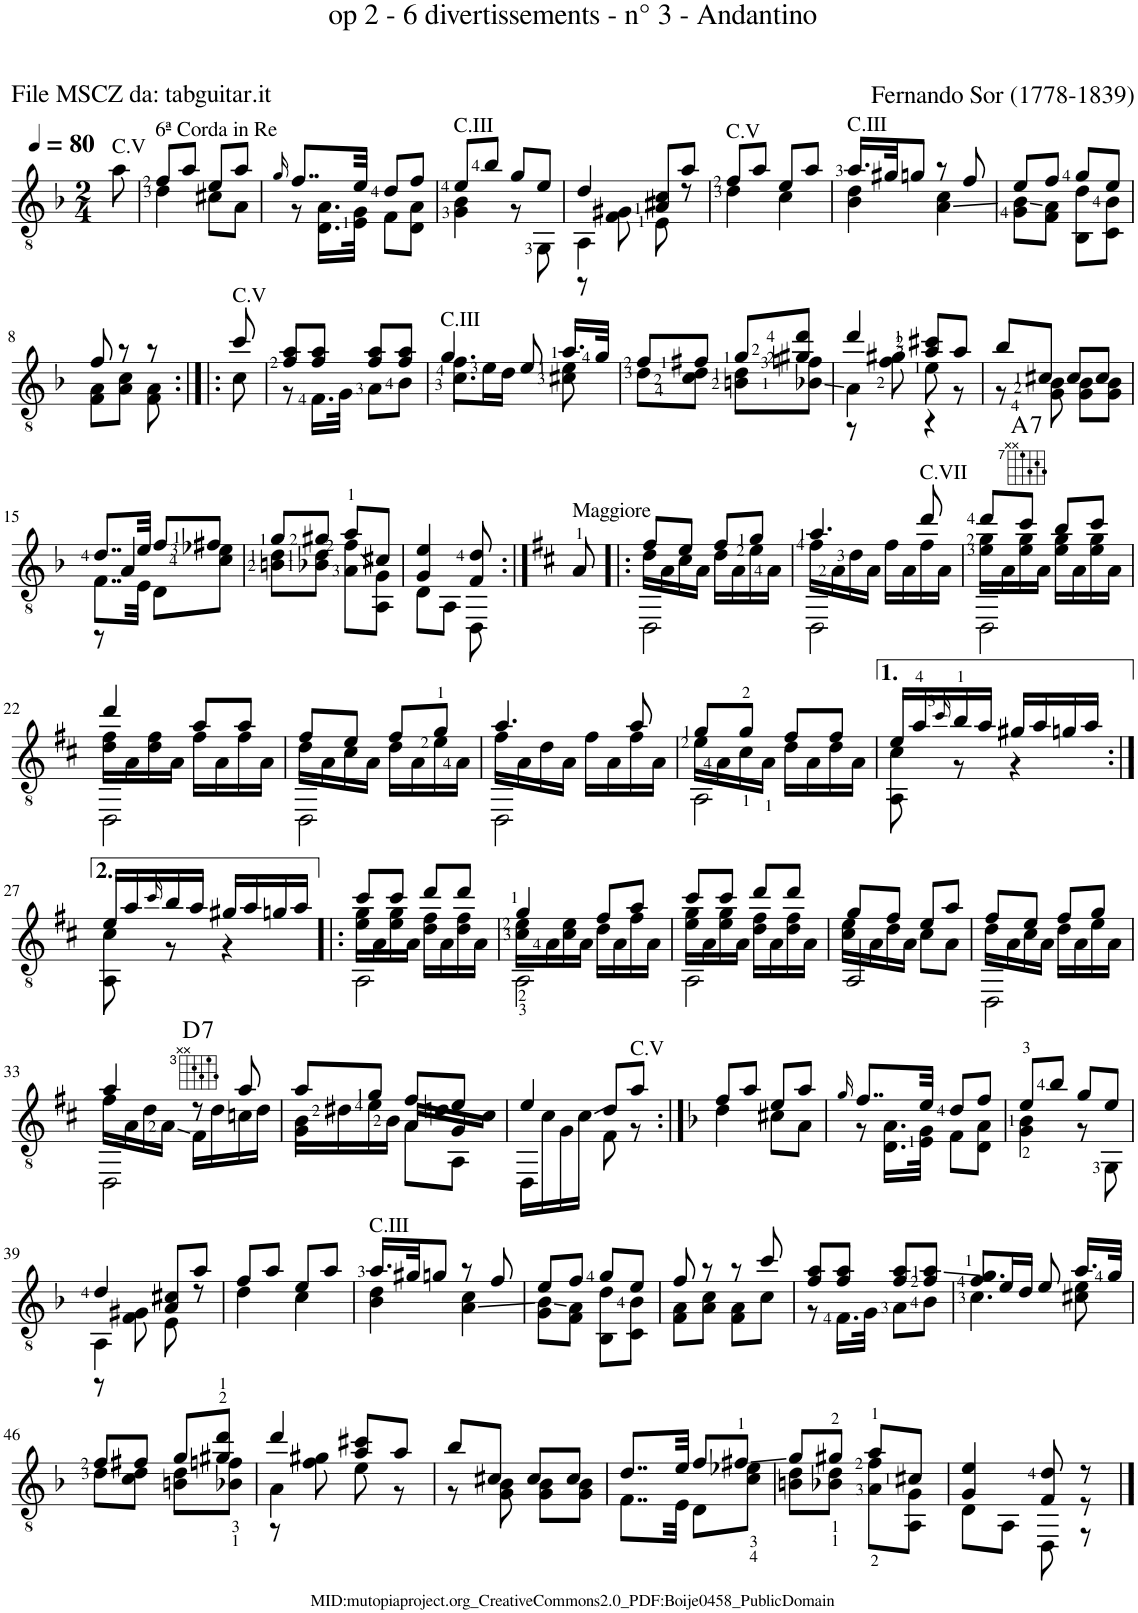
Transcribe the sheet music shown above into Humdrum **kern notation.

**kern	**harte
*part1	*part1
*staff1	*
*I"Guitar	*
*I'Guit.	*
*clefGv2	*
*k[b-]	*
*M2/4	*
*MM80	*
=	=
!LO:TX:a:t=C.V	!
8a\	.
=1	=1
*^	*
!LO:TX:a:t=6ª Corda in Re	!	!
8f/L	4d\	.
8a/J	.	.
8e/L	8c#X\L	.
8a/J	8A\J	.
=2	=2	=2
16qg/	.	.
8..f/L	8r	.
.	16.D\ 16.A\LL	.
32e/Jkk	32E\ 32G\JJk	.
8d/L	8F\L	.
8f/J	8D\ 8A\J	.
=3	=3	=3
!LO:TX:a:t=C.III	!	!
8e/L	4G\ 4B-\	.
8b-/J	.	.
8g/L	8r	.
8e/J	8GG\	.
=4	=4	=4
*	*^	*
4d/	4AA\	8r	.
.	.	8F\ 8G#X\	.
8A/ 8c#X/L	4ryy	8E\	.
8a/J	.	8r	.
=5	=5	=5	=5
!LO:TX:a:t=C.V	!	!	!
*	*v	*v	*
8f/L	4d\	.
8a/J	.	.
8e/L	4c\	.
8a/J	.	.
=6	=6	=6
!LO:TX:a:t=C.III	!	!
16.a/LL	4B-\ 4d\	.
32g#X/JK	.	.
8gn/J	.	.
8r	4A\ 4c\	.
8f/	.	.
=7	=7	=7
8e/L	8G\ 8B-\L	.
8f/J	8F\ 8A\J	.
8g/L	8BB-\ 8d\L	.
8e/J	8C\ 8B-\J	.
!!LO:LB:g=z	!!
=8	=8	=8
8f/	8F\ 8A\L	.
8r	8A\ 8c\J	.
8r	8F\ 8A\	.
=9:|!|:	=9:|!|:	=9:|!|:
!LO:TX:a:t=C.V	!	!
8cc/	8c\	.
=10	=10	=10
8f/ 8a/L	8r	.
8f/ 8a/J	16.F\LL	.
.	32G\JJk	.
8f/ 8a/L	8A\L	.
8f/ 8a/J	8B-\J	.
=11	=11	=11
*	*^	*
!LO:TX:a:t=C.III	!	!	!
4.g/	4.c\	8f\L	.
.	.	16e\L	.
.	.	16d\JJ	.
.	.	8e/	.
16.a/LL	8c#X\ 8e\	8ryy	.
32g/JJk	.	.	.
*	*v	*v	*
=12	=12	=12
8f/L	8d\L	.
8f#X/J	8c\ 8d\J	.
8g/L	8Bn\ 8d\L	.
8g#X/ 8dd/J	8B-X\ 8fn\J	.
=13	=13	=13
*	*^	*
4dd/	4A\	8r	.
.	.	8f\ 8g#X\	.
8a/ 8cc#X/L	8e\	4r	.
8a/J	8r	.	.
*	*v	*v	*
=14	=14	=14
8b-/L	8r	.
8c#X/J	8G\ 8B-\	.
8c#/L	8G\ 8B-\L	.
8c#/J	8G\ 8B-\J	.
!!LO:LB:g=z	!!
=15	=15	=15
*	*^	*
8..d/L	8..F\L	8r	.
.	.	4A/	.
32e/Jkk	32E\Jkk	.	.
8f/L	8D\L	.	.
8f#X/J	8c\ 8e-X\J	8ryy	.
*	*v	*v	*
=16	=16	=16
8g/L	8Bn\ 8d\L	.
8g#X/J	8B-X\ 8d\J	.
8a/L	8A\ 8f\L	.
8c#X/J	8AA\ 8G\J	.
=17	=17	=17
4G/ 4e/	8D\L	.
.	8AA\J	.
8F/ 8d/	8DD\	.
*v	*v	*
=18:|!	=18:|!
*k[f#c#]	*
*^	*
!LO:TX:a:t=Maggiore	!	!
*v	*v	*
8A/	.
=19!|:	=19!|:
*^	*
*	*^	*
8f#/L	16d\LL	2DD\	.
.	16A\	.	.
8e/J	16c#\	.	.
.	16A\JJ	.	.
8f#/L	16d\LL	.	.
.	16A\	.	.
8g/J	16e\	.	.
.	16A\JJ	.	.
=20	=20	=20	=20
4.a/	16f#\LL	2DD\	.
.	16A\	.	.
.	16d\	.	.
.	16A\JJ	.	.
.	16f#\LL	.	.
.	16A\	.	.
!LO:TX:a:t=C.VII	!	!	!
8dd/	16f#\	.	.
.	16A\JJ	.	.
=21	=21	=21	=21
8dd/L	16e\ 16g\LL	2DD\	.
.	16A\	.	.
!	!	!	!LO:H:kt=7
8cc#/J	16e\ 16g\	.	A:7
.	16A\JJ	.	.
8b/L	16e\ 16g\LL	.	.
.	16A\	.	.
8cc#/J	16e\ 16g\	.	.
.	16A\JJ	.	.
!!LO:LB:g=z	!!	!!
=22	=22	=22	=22
4dd/	16d\ 16f#\LL	2DD\	.
.	16A\	.	.
.	16d\ 16f#\	.	.
.	16A\JJ	.	.
8a/L	16f#\LL	.	.
.	16A\	.	.
8a/J	16f#\	.	.
.	16A\JJ	.	.
=23	=23	=23	=23
8f#/L	16d\LL	2DD\	.
.	16A\	.	.
8e/J	16c#\	.	.
.	16A\JJ	.	.
8f#/L	16d\LL	.	.
.	16A\	.	.
8g/J	16e\	.	.
.	16A\JJ	.	.
=24	=24	=24	=24
4.a/	16f#\LL	2DD\	.
.	16A\	.	.
.	16d\	.	.
.	16A\JJ	.	.
.	16f#\LL	.	.
.	16A\	.	.
8a/	16f#\	.	.
.	16A\JJ	.	.
=25	=25	=25	=25
8g/L	16e\LL	2AA\	.
.	16A\	.	.
8g/J	16c#\	.	.
.	16A\JJ	.	.
8f#/L	16d\LL	.	.
.	16A\	.	.
8f#/J	16d\	.	.
.	16A\JJ	.	.
*	*v	*v	*
=26	=26	=26
16e/LL	8AA\ 8c#\	.
16a/	.	.
16qcc#/	.	.
16b/	8r	.
16a/JJ	.	.
16g#X/LL	4r	.
16a/	.	.
16gn/	.	.
16a/JJ	.	.
!!LO:LB:g=z	!!
=27:|!	=27:|!	=27:|!
16e/LL	8AA\ 8c#\	.
16a/	.	.
16qcc#/	.	.
16b/	8r	.
16a/JJ	.	.
16g#X/LL	4r	.
16a/	.	.
16gn/	.	.
16a/JJ	.	.
=28!|:	=28!|:	=28!|:
*	*^	*
8cc#/L	16e\ 16g\LL	2AA\	.
.	16A\	.	.
8cc#/J	16e\ 16g\	.	.
.	16A\JJ	.	.
8dd/L	16d\ 16f#\LL	.	.
.	16A\	.	.
8dd/J	16d\ 16f#\	.	.
.	16A\JJ	.	.
=29	=29	=29	=29
4g/	16c#\ 16e\LL	2AA\	.
.	16A\	.	.
.	16c#\ 16e\	.	.
.	16A\JJ	.	.
8f#/L	16d\LL	.	.
.	16A\	.	.
8a/J	16f#\	.	.
.	16A\JJ	.	.
=30	=30	=30	=30
8cc#/L	16e\ 16g\LL	2AA\	.
.	16A\	.	.
8cc#/J	16e\ 16g\	.	.
.	16A\JJ	.	.
8dd/L	16d\ 16f#\LL	.	.
.	16A\	.	.
8dd/J	16d\ 16f#\	.	.
.	16A\JJ	.	.
=31	=31	=31	=31
8g/L	16c#\ 16e\LL	2AA/	.
.	16A\	.	.
8f#/J	16d\	.	.
.	16A\JJ	.	.
8e/L	8c#\L	.	.
8a/J	8A\J	.	.
=32	=32	=32	=32
8f#/L	16d\LL	2DD\	.
.	16A\	.	.
8e/J	16c#\	.	.
.	16A\JJ	.	.
8f#/L	16d\LL	.	.
.	16A\	.	.
8g/J	16e\	.	.
.	16A\JJ	.	.
!!LO:LB:g=z	!!	!!
=33	=33	=33	=33
4a/	16f#\LL	2DD\	.
.	16A\	.	.
.	16d\	.	.
.	16A\JJ	.	.
!	!	!	!LO:H:kt=7
8r	16F#\LL	.	D:7
.	16d\	.	.
8a/	16cn\	.	.
.	16d\JJ	.	.
=34	=34	=34	=34
8a/L	16B\LL	4G\	.
.	16d#X\	.	.
8g/J	16e\	.	.
.	16B\JJ	.	.
8f#/L	16A/LL	8A\L	.
.	16dn\	.	.
8e/J	16G/	8AA\J	.
.	16c#\JJ	.	.
=35	=35	=35	=35
4e/	16DD\LL	4DD\	.
.	16c#\	.	.
.	16G\	.	.
.	16c#\JJ	.	.
8d/L	8F#\	4ryy	.
!LO:TX:a:t=C.V	!	!	!
8a/J	8r	.	.
*v	*v	*v	*
=36:|!	=36:|!
*k[b-]	*
*^	*
8f/L	4d\	.
8a/J	.	.
8e/L	8c#X\L	.
8a/J	8A\J	.
=37	=37	=37
16qg/	.	.
8..f/L	8r	.
.	16.D\ 16.A\LL	.
32e/Jkk	32E\ 32G\JJk	.
8d/L	8F\L	.
8f/J	8D\ 8A\J	.
=38	=38	=38
8e/L	4G\ 4B-\	.
8b-/J	.	.
8g/L	8r	.
8e/J	8GG\	.
!!LO:LB:g=z	!!
=39	=39	=39
*	*^	*
4d/	4AA\	8r	.
.	.	8F\ 8G#X\	.
8A/ 8c#X/L	4ryy	8E\	.
8a/J	.	8r	.
*	*v	*v	*
=40	=40	=40
8f/L	4d\	.
8a/J	.	.
8e/L	4c\	.
8a/J	.	.
=41	=41	=41
!LO:TX:a:t=C.III	!	!
16.a/LL	4B-\ 4d\	.
32g#X/JK	.	.
8gn/J	.	.
8r	4A\ 4c\	.
8f/	.	.
=42	=42	=42
8e/L	8G\ 8B-\L	.
8f/J	8F\ 8A\J	.
8g/L	8BB-\ 8d\L	.
8e/J	8C\ 8B-\J	.
=43	=43	=43
8f/	8F\ 8A\L	.
8r	8A\ 8c\J	.
8r	8F\ 8A\L	.
8cc/	8c\J	.
=44	=44	=44
8f/ 8a/L	8r	.
8f/ 8a/J	16.F\LL	.
.	32G\JJk	.
8f/ 8a/L	8A\L	.
8f/ 8a/J	8B-\J	.
=45	=45	=45
*	*^	*
4.g/	4.c\	8f/L	.
.	.	16e/L	.
.	.	16d/JJ	.
.	.	8e/	.
16.a/LL	8c#X\ 8e\	8ryy	.
32g/JJk	.	.	.
*	*v	*v	*
!!LO:LB:g=z
=46	=46	=46
8f/L	8d\L	.
8f#X/J	8c\ 8d\J	.
8g/L	8Bn\ 8d\L	.
8g#X/ 8dd/J	8B-X\ 8fn\J	.
=47	=47	=47
*	*^	*
4dd/	4A\	8r	.
.	.	8f\ 8g#X\	.
8a/ 8cc#X/L	8e\	4ryy	.
8a/J	8r	.	.
*	*v	*v	*
=48	=48	=48
8b-/L	8r	.
8c#X/J	8G\ 8B-\	.
8c#/L	8G\ 8B-\L	.
8c#/J	8G\ 8B-\J	.
=49	=49	=49
8..d/L	8..F\L	.
32e/Jkk	32E\Jkk	.
8f/L	8D\L	.
8f#X/J	8c\ 8e-X\J	.
=50	=50	=50
8g/L	8Bn\ 8d\L	.
8g#X/J	8B-X\ 8d\J	.
8a/L	8A\ 8f\L	.
8c#X/J	8AA\ 8G\J	.
=51	=51	=51
*	*^	*
4G/ 4e/	8D\L	4.ryy	.
.	8AA\J	.	.
8F/ 8d/	8DD\	.	.
8r	8r	8r	.
*v	*v	*v	*
==	==
*-	*-
